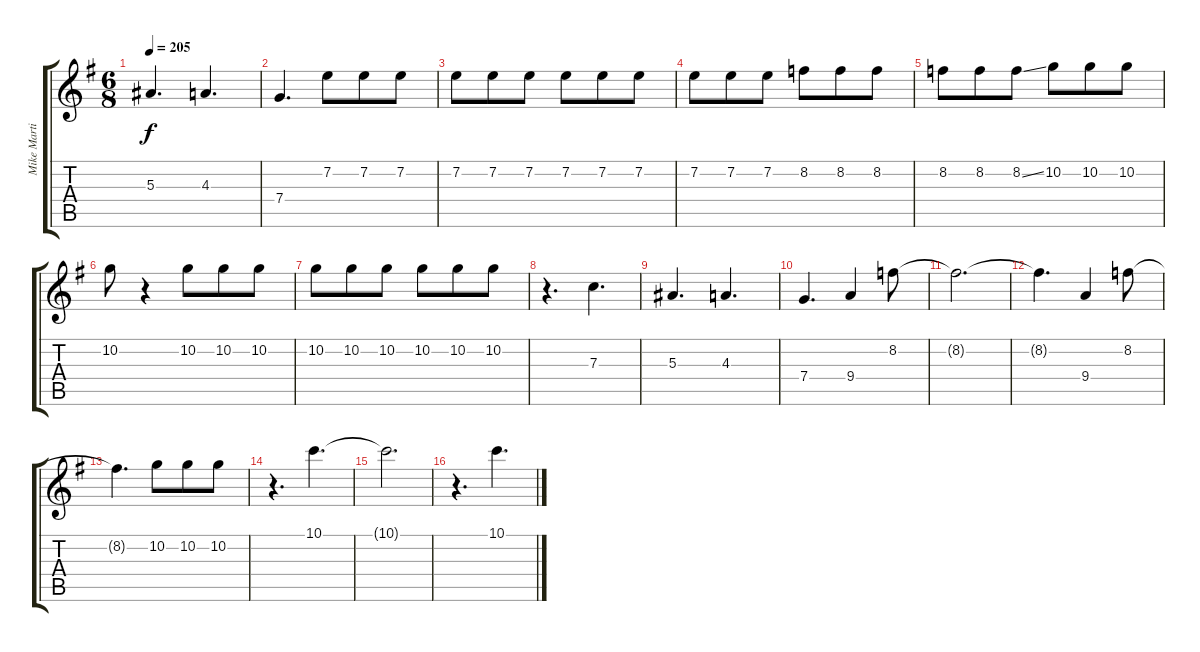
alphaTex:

\track ("Mike Martin" "Mike Marti") {instrument electricguitarclean}
\staff {score tabs}
\tuning (D4 A3 F3 C3 G2 D2) {hide}
\ts (6 8)
\tempo 205
\clef g2
\ks g
5.3.4{d dy f} 4.3.4{d} |
7.4.4{d} 7.2.8 7.2.8 7.2.8 |
7.2.8 7.2.8 7.2.8 7.2.8 7.2.8 7.2.8 |
7.2.8 7.2.8 7.2.8 8.2.8 8.2.8 8.2.8 |
8.2.8 8.2.8 8.2{ss}.8 10.2.8 10.2.8 10.2.8 |
10.2.8 r.4 10.2.8 10.2.8 10.2.8 |
10.2.8 10.2.8 10.2.8 10.2.8 10.2.8 10.2.8 |
r.4{d} 7.3.4{d} |
5.3.4{d} 4.3.4{d} |
7.4.4{d} 9.4.4 8.2.8 |
8.2{t}.2{d} |
8.2{t}.4{d} 9.4.4 8.2.8 |
8.2{t}.4{d} 10.2.8 10.2.8 10.2.8 |
r.4{d} 10.1.4{d} |
10.1{t}.2{d} |
r.4{d} 10.1.4{d}
